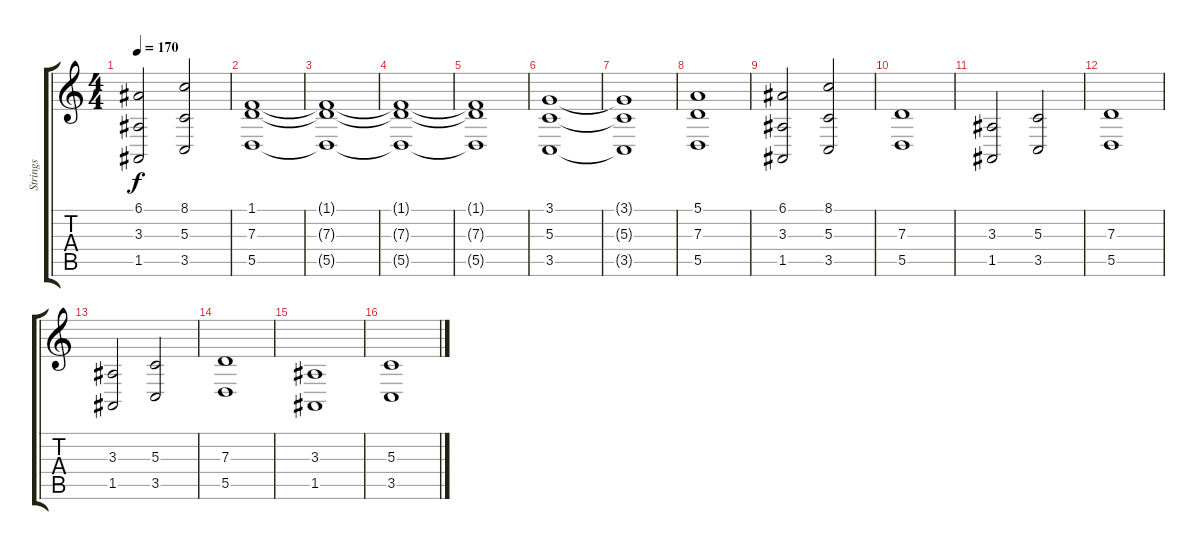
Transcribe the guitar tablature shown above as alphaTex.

\track ("Strings" "Strings") {instrument synthstrings2}
\staff {score tabs}
\tuning (E4 B3 G3 D3 A2 E2) {hide}
\ts (4 4)
\tempo 170
\clef g2
\ks c
(6.1 3.3 1.5).2{dy f} (8.1 5.3 3.5).2 |
(1.1 7.3 5.5).1 |
(1.1{t} 7.3{t} 5.5{t}).1 |
(1.1{t} 7.3{t} 5.5{t}).1 |
(1.1{t} 7.3{t} 5.5{t}).1 |
(3.1 5.3 3.5).1 |
(3.1{t} 5.3{t} 3.5{t}).1 |
(5.1 7.3 5.5).1 |
(6.1 3.3 1.5).2 (8.1 5.3 3.5).2 |
(7.3 5.5).1 |
(3.3 1.5).2 (5.3 3.5).2 |
(7.3 5.5).1 |
(3.3 1.5).2 (5.3 3.5).2 |
(7.3 5.5).1 |
(3.3 1.5).1 |
(5.3 3.5).1
